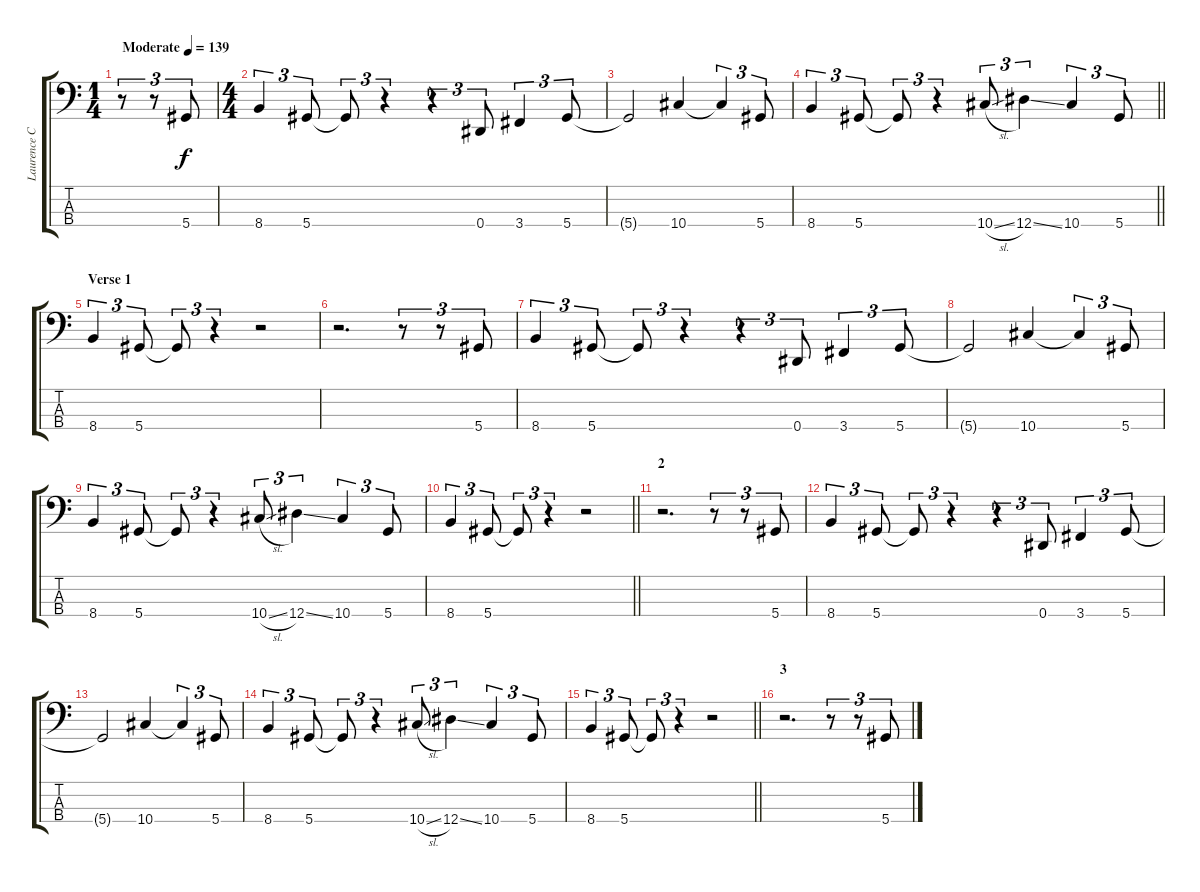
\track ("Laurence Cottle" "Laurence C") {instrument electricbassfinger}
\staff {score tabs}
\tuning (Gb2 Db2 Ab1 Eb1) {hide}
\ts (1 4)
\tempo (139 "Moderate")
\clef f4
\ks c
r.8{tu (3 2) dy f instrument electricbassfinger} r.8{tu (3 2)} 5.4.8{tu (3 2)} |
\ts (4 4)
8.4.4{tu (3 2)} 5.4.8{tu (3 2)} 5.4{t}.8{tu (3 2)} r.4{tu (3 2)} r.4{tu (3 2)} 0.4.8{tu (3 2)} 3.4.4{tu (3 2)} 5.4.8{tu (3 2)} |
5.4{t}.2 10.4.4 10.4{t}.4{tu (3 2)} 5.4.8{tu (3 2)} |
\barLineRight lightlight
8.4.4{tu (3 2)} 5.4.8{tu (3 2)} 5.4{t}.8{tu (3 2)} r.4{tu (3 2)} 10.4{sl}.8{tu (3 2)} 12.4{ss}.4{tu (3 2)} 10.4.4{tu (3 2)} 5.4.8{tu (3 2)} |
\section ("" "Verse 1")
8.4.4{tu (3 2)} 5.4.8{tu (3 2)} 5.4{t}.8{tu (3 2)} r.4{tu (3 2)} r.2 |
r.2{d} r.8{tu (3 2)} r.8{tu (3 2)} 5.4.8{tu (3 2)} |
8.4.4{tu (3 2)} 5.4.8{tu (3 2)} 5.4{t}.8{tu (3 2)} r.4{tu (3 2)} r.4{tu (3 2)} 0.4.8{tu (3 2)} 3.4.4{tu (3 2)} 5.4.8{tu (3 2)} |
5.4{t}.2 10.4.4 10.4{t}.4{tu (3 2)} 5.4.8{tu (3 2)} |
8.4.4{tu (3 2)} 5.4.8{tu (3 2)} 5.4{t}.8{tu (3 2)} r.4{tu (3 2)} 10.4{sl}.8{tu (3 2)} 12.4{ss}.4{tu (3 2)} 10.4.4{tu (3 2)} 5.4.8{tu (3 2)} |
\barLineRight lightlight
8.4.4{tu (3 2)} 5.4.8{tu (3 2)} 5.4{t}.8{tu (3 2)} r.4{tu (3 2)} r.2 |
\section ("" "2")
r.2{d} r.8{tu (3 2)} r.8{tu (3 2)} 5.4.8{tu (3 2)} |
8.4.4{tu (3 2)} 5.4.8{tu (3 2)} 5.4{t}.8{tu (3 2)} r.4{tu (3 2)} r.4{tu (3 2)} 0.4.8{tu (3 2)} 3.4.4{tu (3 2)} 5.4.8{tu (3 2)} |
5.4{t}.2 10.4.4 10.4{t}.4{tu (3 2)} 5.4.8{tu (3 2)} |
8.4.4{tu (3 2)} 5.4.8{tu (3 2)} 5.4{t}.8{tu (3 2)} r.4{tu (3 2)} 10.4{sl}.8{tu (3 2)} 12.4{ss}.4{tu (3 2)} 10.4.4{tu (3 2)} 5.4.8{tu (3 2)} |
\barLineRight lightlight
8.4.4{tu (3 2)} 5.4.8{tu (3 2)} 5.4{t}.8{tu (3 2)} r.4{tu (3 2)} r.2 |
\section ("" "3")
r.2{d} r.8{tu (3 2)} r.8{tu (3 2)} 5.4.8{tu (3 2)}
